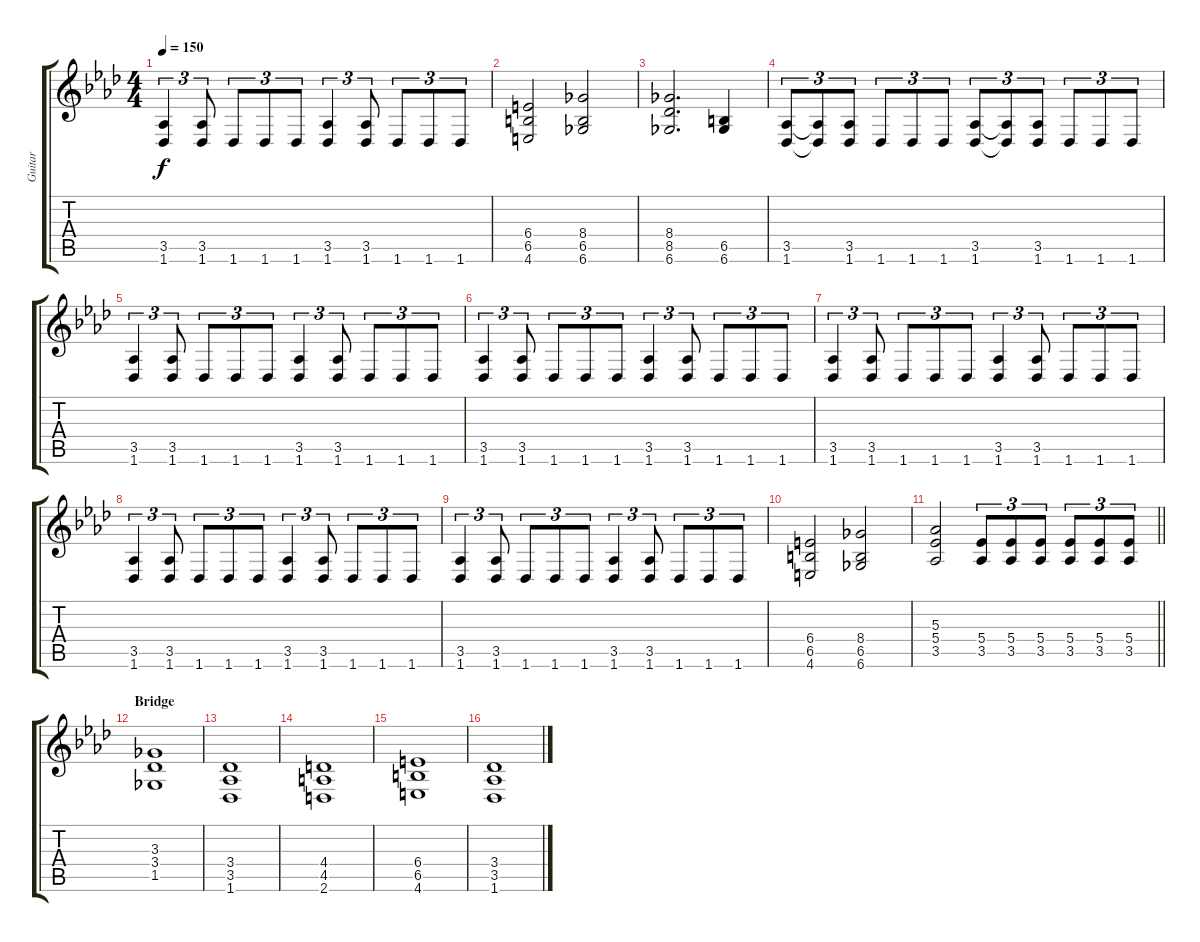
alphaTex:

\track ("Guitar" "Guitar") {instrument distortionguitar}
\staff {score tabs}
\tuning (C4 G3 Eb3 Bb2 F2 C2) {hide}
\ts (4 4)
\tempo 150
\clef g2
\ks fminor
(3.5 1.6).4{tu (3 2) dy f} (3.5 1.6).8{tu (3 2)} 1.6.8{tu (3 2)} 1.6.8{tu (3 2)} 1.6.8{tu (3 2)} (3.5 1.6).4{tu (3 2)} (3.5 1.6).8{tu (3 2)} 1.6.8{tu (3 2)} 1.6.8{tu (3 2)} 1.6.8{tu (3 2)} |
(6.4 6.5 4.6).2 (8.4 6.5 6.6).2 |
(8.4 8.5 6.6).2{d} (6.5 6.6).4 |
(3.5 1.6).8{tu (3 2)} (3.5{t} 1.6{t}).8{tu (3 2)} (3.5 1.6).8{tu (3 2)} 1.6.8{tu (3 2)} 1.6.8{tu (3 2)} 1.6.8{tu (3 2)} (3.5 1.6).8{tu (3 2)} (3.5{t} 1.6{t}).8{tu (3 2)} (3.5 1.6).8{tu (3 2)} 1.6.8{tu (3 2)} 1.6.8{tu (3 2)} 1.6.8{tu (3 2)} |
(3.5 1.6).4{tu (3 2)} (3.5 1.6).8{tu (3 2)} 1.6.8{tu (3 2)} 1.6.8{tu (3 2)} 1.6.8{tu (3 2)} (3.5 1.6).4{tu (3 2)} (3.5 1.6).8{tu (3 2)} 1.6.8{tu (3 2)} 1.6.8{tu (3 2)} 1.6.8{tu (3 2)} |
(3.5 1.6).4{tu (3 2)} (3.5 1.6).8{tu (3 2)} 1.6.8{tu (3 2)} 1.6.8{tu (3 2)} 1.6.8{tu (3 2)} (3.5 1.6).4{tu (3 2)} (3.5 1.6).8{tu (3 2)} 1.6.8{tu (3 2)} 1.6.8{tu (3 2)} 1.6.8{tu (3 2)} |
(3.5 1.6).4{tu (3 2)} (3.5 1.6).8{tu (3 2)} 1.6.8{tu (3 2)} 1.6.8{tu (3 2)} 1.6.8{tu (3 2)} (3.5 1.6).4{tu (3 2)} (3.5 1.6).8{tu (3 2)} 1.6.8{tu (3 2)} 1.6.8{tu (3 2)} 1.6.8{tu (3 2)} |
(3.5 1.6).4{tu (3 2)} (3.5 1.6).8{tu (3 2)} 1.6.8{tu (3 2)} 1.6.8{tu (3 2)} 1.6.8{tu (3 2)} (3.5 1.6).4{tu (3 2)} (3.5 1.6).8{tu (3 2)} 1.6.8{tu (3 2)} 1.6.8{tu (3 2)} 1.6.8{tu (3 2)} |
(3.5 1.6).4{tu (3 2)} (3.5 1.6).8{tu (3 2)} 1.6.8{tu (3 2)} 1.6.8{tu (3 2)} 1.6.8{tu (3 2)} (3.5 1.6).4{tu (3 2)} (3.5 1.6).8{tu (3 2)} 1.6.8{tu (3 2)} 1.6.8{tu (3 2)} 1.6.8{tu (3 2)} |
(6.4 6.5 4.6).2 (8.4 6.5 6.6).2 |
\barLineRight lightlight
(5.3 5.4 3.5).2 (5.4 3.5).8{tu (3 2)} (5.4 3.5).8{tu (3 2)} (5.4 3.5).8{tu (3 2)} (5.4 3.5).8{tu (3 2)} (5.4 3.5).8{tu (3 2)} (5.4 3.5).8{tu (3 2)} |
\section ("" "Bridge")
(3.3 3.4 1.5).1 |
(3.4 3.5 1.6).1 |
(4.4 4.5 2.6).1 |
(6.4 6.5 4.6).1 |
(3.4 3.5 1.6).1
